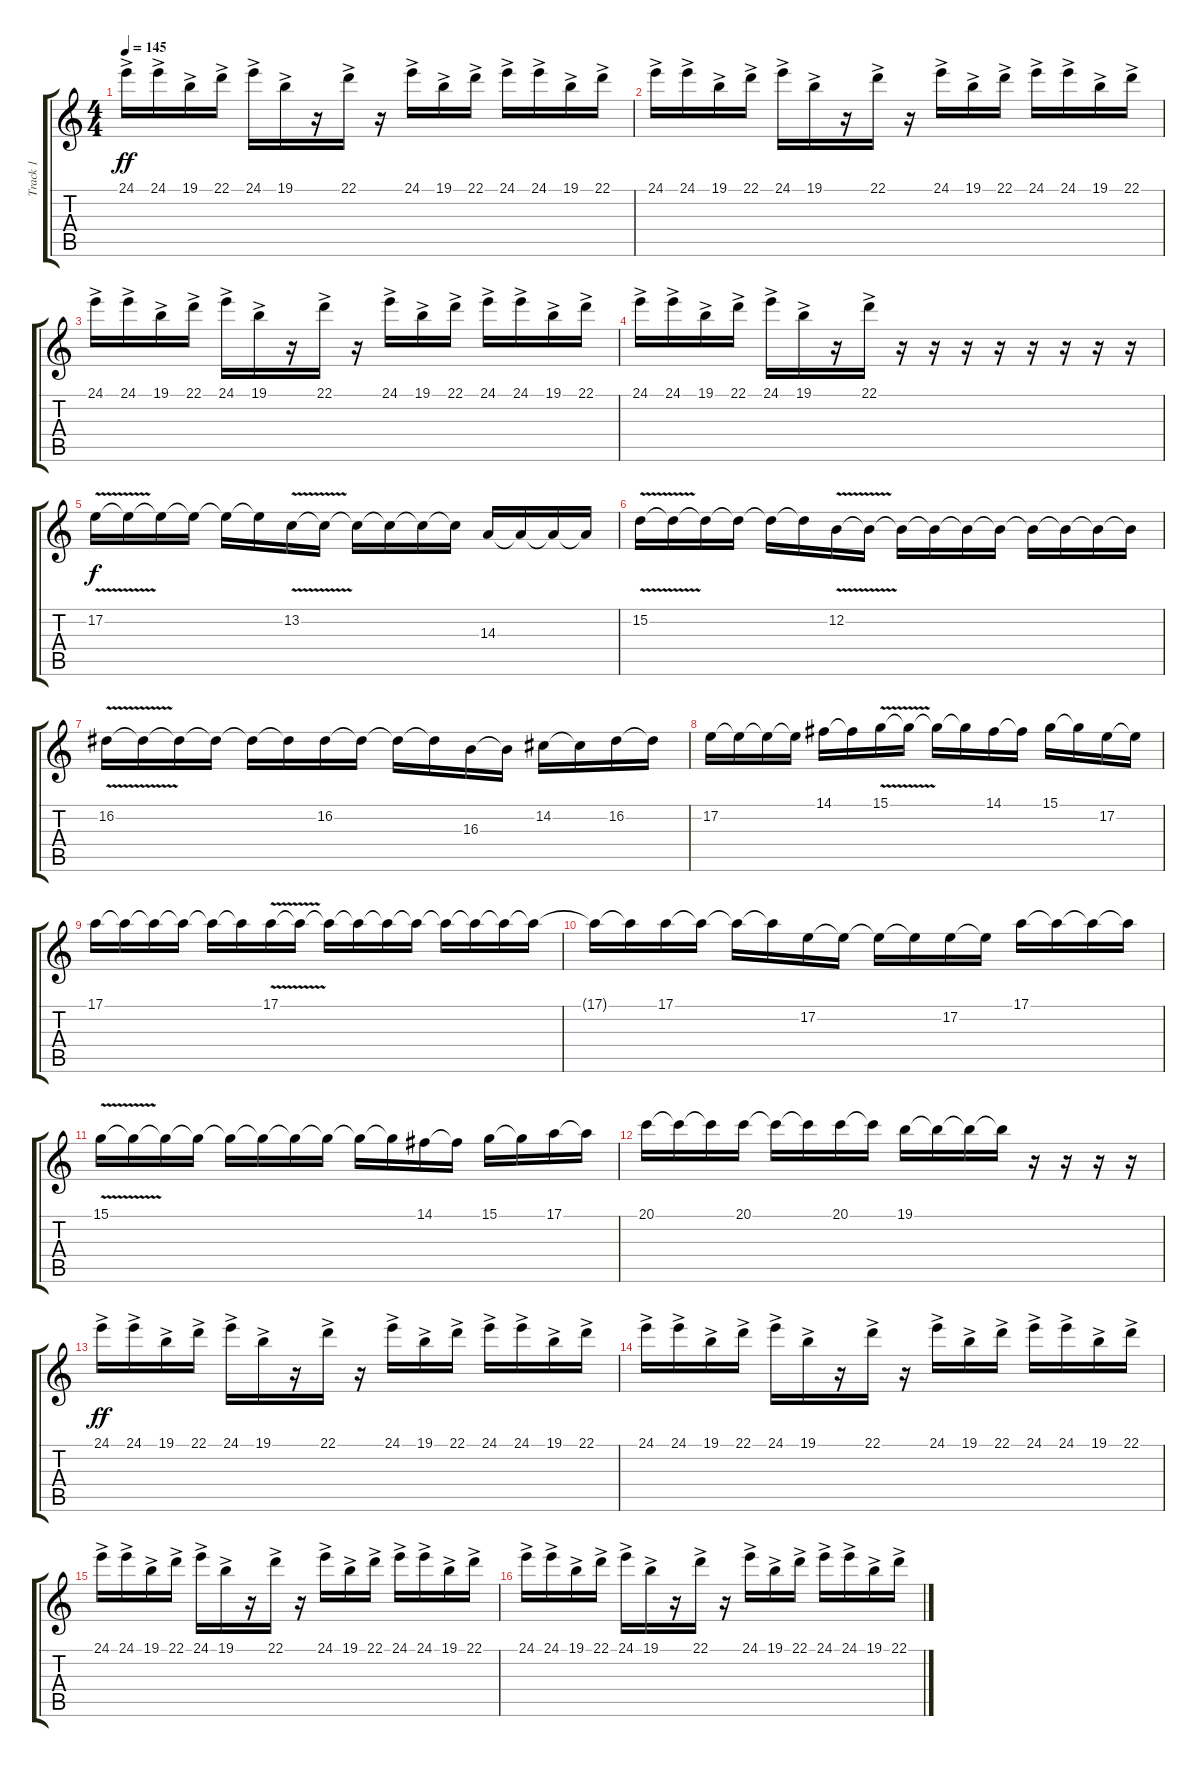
\track ("Track 1" "Track 1") {instrument lead5charang}
\staff {score tabs}
\tuning (E4 B3 G3 D3 A2 E2) {hide}
\ts (4 4)
\tempo 145
\clef g2
\ks c
24.1{ac}.16{dy ff} 24.1{ac}.16 19.1{ac}.16 22.1{ac}.16 24.1{ac}.16 19.1{ac}.16 r.16 22.1{ac}.16 r.16 24.1{ac}.16 19.1{ac}.16 22.1{ac}.16 24.1{ac}.16 24.1{ac}.16 19.1{ac}.16 22.1{ac}.16 |
24.1{ac}.16 24.1{ac}.16 19.1{ac}.16 22.1{ac}.16 24.1{ac}.16 19.1{ac}.16 r.16 22.1{ac}.16 r.16 24.1{ac}.16 19.1{ac}.16 22.1{ac}.16 24.1{ac}.16 24.1{ac}.16 19.1{ac}.16 22.1{ac}.16 |
24.1{ac}.16 24.1{ac}.16 19.1{ac}.16 22.1{ac}.16 24.1{ac}.16 19.1{ac}.16 r.16 22.1{ac}.16 r.16 24.1{ac}.16 19.1{ac}.16 22.1{ac}.16 24.1{ac}.16 24.1{ac}.16 19.1{ac}.16 22.1{ac}.16 |
24.1{ac}.16 24.1{ac}.16 19.1{ac}.16 22.1{ac}.16 24.1{ac}.16 19.1{ac}.16 r.16 22.1{ac}.16 r.16 r.16 r.16 r.16 r.16 r.16 r.16 r.16 |
17.2{v}.16{dy f} 17.2{t}.16 17.2{t}.16 17.2{t}.16 17.2{t}.16 17.2{t}.16 13.2{v}.16 13.2{t}.16 13.2{t}.16 13.2{t}.16 13.2{t}.16 13.2{t}.16 14.3.16 14.3{t}.16 14.3{t}.16 14.3{t}.16 |
15.2{v}.16 15.2{t}.16 15.2{t}.16 15.2{t}.16 15.2{t}.16 15.2{t}.16 12.2{v}.16 12.2{t}.16 12.2{t}.16 12.2{t}.16 12.2{t}.16 12.2{t}.16 12.2{t}.16 12.2{t}.16 12.2{t}.16 12.2{t}.16 |
16.2{v}.16 16.2{t}.16 16.2{t}.16 16.2{t}.16 16.2{t}.16 16.2{t}.16 16.2.16 16.2{t}.16 16.2{t}.16 16.2{t}.16 16.3.16 16.3{t}.16 14.2.16 14.2{t}.16 16.2.16 16.2{t}.16 |
17.2.16 17.2{t}.16 17.2{t}.16 17.2{t}.16 14.1.16 14.1{t}.16 15.1{v}.16 15.1{t}.16 15.1{t}.16 15.1{t}.16 14.1.16 14.1{t}.16 15.1.16 15.1{t}.16 17.2.16 17.2{t}.16 |
17.1.16 17.1{t}.16 17.1{t}.16 17.1{t}.16 17.1{t}.16 17.1{t}.16 17.1{v}.16 17.1{t}.16 17.1{t}.16 17.1{t}.16 17.1{t}.16 17.1{t}.16 17.1{t}.16 17.1{t}.16 17.1{t}.16 17.1{t}.16 |
17.1{t}.16 17.1{t}.16 17.1.16 17.1{t}.16 17.1{t}.16 17.1{t}.16 17.2.16 17.2{t}.16 17.2{t}.16 17.2{t}.16 17.2.16 17.2{t}.16 17.1.16 17.1{t}.16 17.1{t}.16 17.1{t}.16 |
15.1{v}.16 15.1{t}.16 15.1{t}.16 15.1{t}.16 15.1{t}.16 15.1{t}.16 15.1{t}.16 15.1{t}.16 15.1{t}.16 15.1{t}.16 14.1.16 14.1{t}.16 15.1.16 15.1{t}.16 17.1.16 17.1{t}.16 |
20.1.16 20.1{t}.16 20.1{t}.16 20.1.16 20.1{t}.16 20.1{t}.16 20.1.16 20.1{t}.16 19.1.16 19.1{t}.16 19.1{t}.16 19.1{t}.16 r.16 r.16 r.16 r.16 |
24.1{ac}.16{dy ff} 24.1{ac}.16 19.1{ac}.16 22.1{ac}.16 24.1{ac}.16 19.1{ac}.16 r.16 22.1{ac}.16 r.16 24.1{ac}.16 19.1{ac}.16 22.1{ac}.16 24.1{ac}.16 24.1{ac}.16 19.1{ac}.16 22.1{ac}.16 |
24.1{ac}.16 24.1{ac}.16 19.1{ac}.16 22.1{ac}.16 24.1{ac}.16 19.1{ac}.16 r.16 22.1{ac}.16 r.16 24.1{ac}.16 19.1{ac}.16 22.1{ac}.16 24.1{ac}.16 24.1{ac}.16 19.1{ac}.16 22.1{ac}.16 |
24.1{ac}.16 24.1{ac}.16 19.1{ac}.16 22.1{ac}.16 24.1{ac}.16 19.1{ac}.16 r.16 22.1{ac}.16 r.16 24.1{ac}.16 19.1{ac}.16 22.1{ac}.16 24.1{ac}.16 24.1{ac}.16 19.1{ac}.16 22.1{ac}.16 |
24.1{ac}.16 24.1{ac}.16 19.1{ac}.16 22.1{ac}.16 24.1{ac}.16 19.1{ac}.16 r.16 22.1{ac}.16 r.16 24.1{ac}.16 19.1{ac}.16 22.1{ac}.16 24.1{ac}.16 24.1{ac}.16 19.1{ac}.16 22.1{ac}.16
